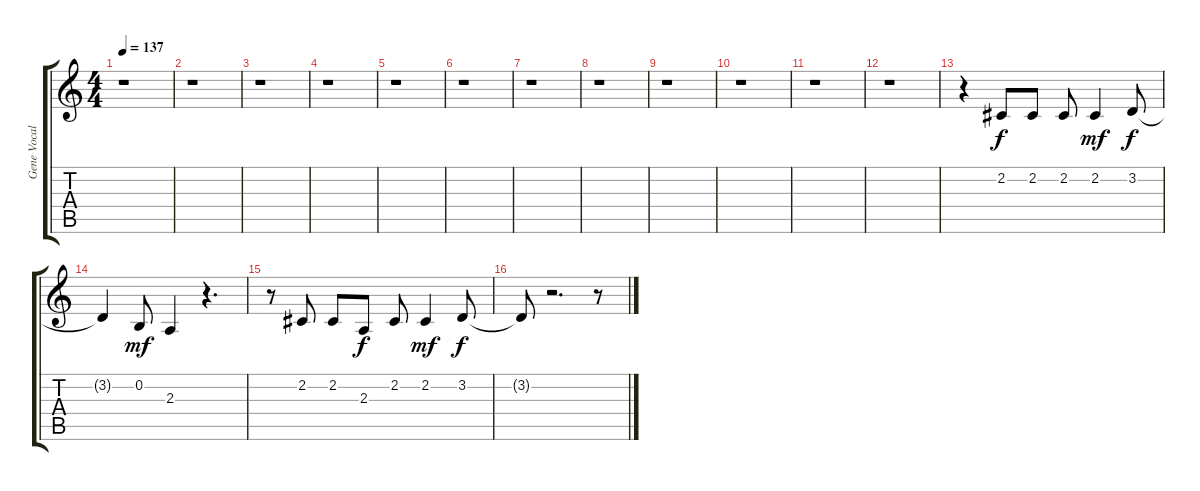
\track ("Gene Vocals" "Gene Vocal") {instrument lead2sawtooth}
\staff {score tabs}
\tuning (E4 B3 G3 D3 A2 E2) {hide}
\ts (4 4)
\tempo 137
\clef g2
\ks c
r.1{dy f instrument lead2sawtooth} |
r.1 |
r.1 |
r.1 |
r.1 |
r.1 |
r.1 |
r.1 |
r.1 |
r.1 |
r.1 |
r.1 |
r.4 2.2.8{volume 14} 2.2.8 2.2.8 2.2.4{dy mf} 3.2.8{dy f} |
3.2{t}.4 0.2.8{dy mf} 2.3.4 r.4{d} |
r.8 2.2.8 2.2.8 2.3.8{dy f} 2.2.8 2.2.4{dy mf} 3.2.8{dy f} |
3.2{t}.8 r.2{d} r.8
